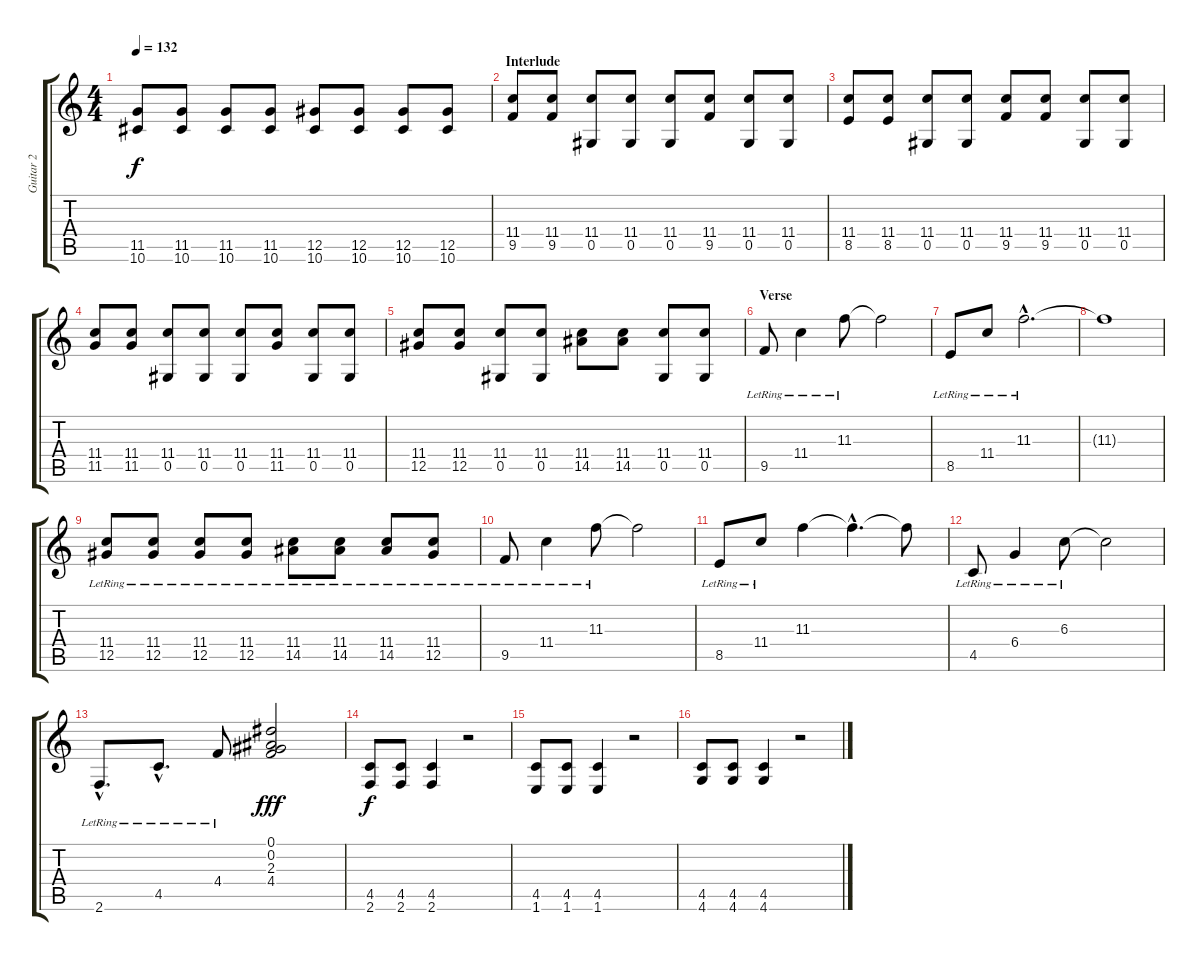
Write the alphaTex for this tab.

\track ("Guitar 2" "Guitar 2") {instrument distortionguitar}
\staff {score tabs}
\tuning (Eb4 Bb3 Gb3 Db3 Ab2 Eb2) {hide}
\ts (4 4)
\tempo 132
\clef g2
\ks c
(11.5 10.6).8{dy f} (11.5 10.6).8 (11.5 10.6).8 (11.5 10.6).8 (12.5 10.6).8 (12.5 10.6).8 (12.5 10.6).8 (12.5 10.6).8 |
\section ("" "Interlude")
(11.4 9.5).8 (11.4 9.5).8 (11.4 0.5).8 (11.4 0.5).8 (11.4 0.5).8 (11.4 9.5).8 (11.4 0.5).8 (11.4 0.5).8 |
(11.4 8.5).8 (11.4 8.5).8 (11.4 0.5).8 (11.4 0.5).8 (11.4 9.5).8 (11.4 9.5).8 (11.4 0.5).8 (11.4 0.5).8 |
(11.4 11.5).8 (11.4 11.5).8 (11.4 0.5).8 (11.4 0.5).8 (11.4 0.5).8 (11.4 11.5).8 (11.4 0.5).8 (11.4 0.5).8 |
(11.4 12.5).8 (11.4 12.5).8 (11.4 0.5).8 (11.4 0.5).8 (11.4 14.5).8 (11.4 14.5).8 (11.4 0.5).8 (11.4 0.5).8 |
\section ("" "Verse")
9.5{lr}.8{volume 9 instrument electricguitarjazz} 11.4{lr}.4 11.3{lr}.8 11.3{t}.2 |
8.5{lr}.8 11.4{lr}.8 11.3{hac lr}.2{d} |
11.3{t}.1 |
(11.4{lr} 12.5{lr}).8 (11.4{lr} 12.5{lr}).8 (11.4{lr} 12.5{lr}).8 (11.4{lr} 12.5{lr}).8 (11.4{lr} 14.5{lr}).8 (11.4{lr} 14.5{lr}).8 (11.4{lr} 14.5{lr}).8 (11.4{lr} 12.5{lr}).8 |
9.5{lr}.8 11.4{lr}.4 11.3{lr}.8 11.3{t}.2 |
8.5{lr}.8 11.4{lr}.8 11.3.4 11.3{hac t}.4{d} 11.3{t}.8 |
4.5{lr}.8 6.4{lr}.4 6.3{lr}.8 6.3{t}.2 |
2.6{hac lr}.8{d instrument electricguitarclean} 4.5{hac lr}.8{d} 4.4{lr}.8 (0.1 0.2 2.3 4.4).2{dy fff volume 11 instrument distortionguitar} |
(4.5 2.6).8{dy f} (4.5 2.6).8 (4.5 2.6).4 r.2 |
(4.5 1.6).8 (4.5 1.6).8 (4.5 1.6).4 r.2 |
(4.5 4.6).8 (4.5 4.6).8 (4.5 4.6).4 r.2
